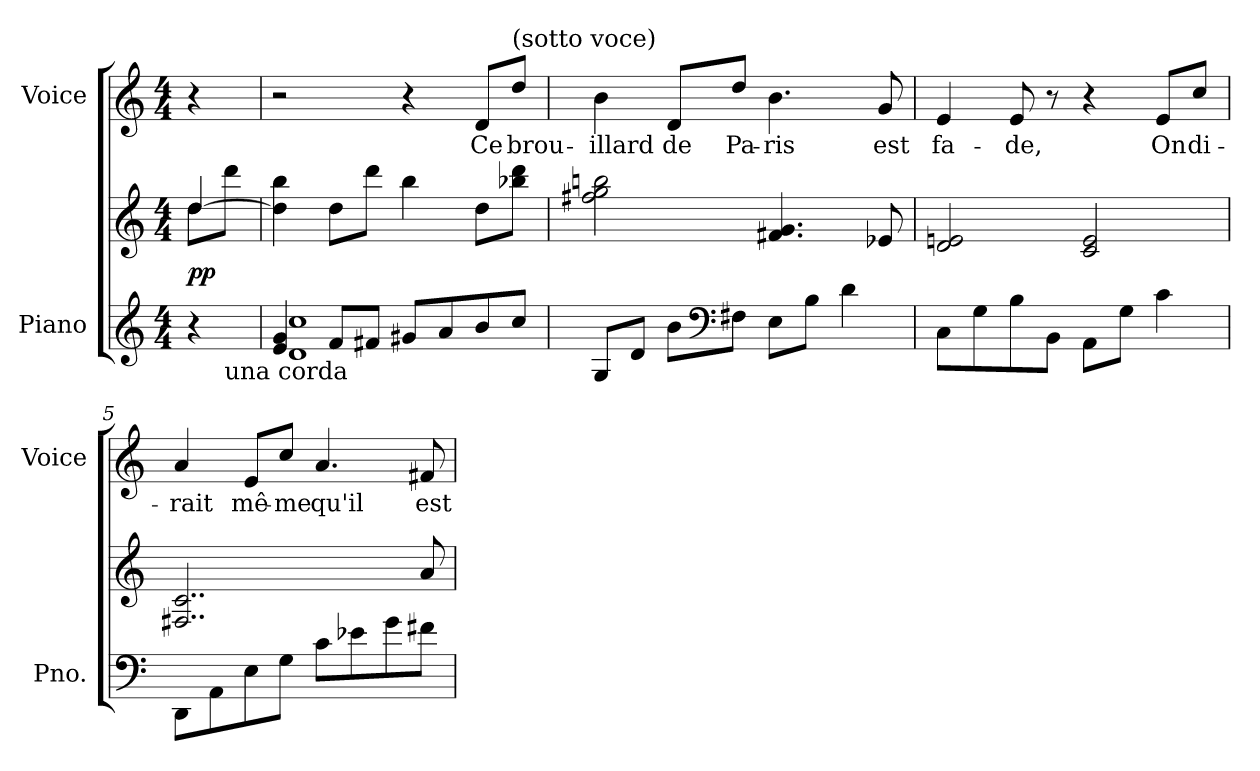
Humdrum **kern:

**kern	**kern	**dynam	**kern	**text
*part2	*part2	*part2	*part1	*part1
*staff3	*staff2	*staff2/3	*staff1	*staff1
*I"Piano	*	*	*I"Voice	*
*I'Pno.	*	*	*I'Voice	*
!!LO:PB:g=z
*clefG2	*clefG2	*	*clefG2	*
*k[]	*k[]	*	*k[]	*
*M4/4	*M4/4	*	*M4/4	*
=1	=1	=1	=1	=1
*^	*^	*	*	*
4r	8ryy	[<4ddi/	8ddi\L	pp	4r	.
!	!LO:TX:b:t=una corda	!	!	!	!	!
.	8ryy	.	8dddi\J	.	.	.
*	*	*v	*v	*	*	*
=2	=2	=2	=2	=2	=2
4ei/ 4gi	1di 1cci	4ddi\] 4bbi	.	2r	.
8fi/L	.	8ddi\L	.	.	.
8f#Xi/J	.	8dddi\J	.	.	.
8g#Xi/L	.	4bbi\	.	4r	.
8ai/	.	.	.	.	.
!	!	!	!	!	!LO:LY:b:color=#000000
8bi/	.	8ddi\L	.	8di/L	Ce
!	!	!	!	!LO:TX:a:t=(sotto voce)	!
!	!	!	!	!	!LO:LY:b:color=#000000
8cci/J	.	8bb-Xi\ 8dddiJ	.	8ddi/J	brou-
*v	*v	*	*	*	*
=3	=3	=3	=3	=3
!	!	!	!	!LO:LY:b:color=#000000
8Gi/L	2ff#Xi\ 2ggi 2bbni	.	4bi\	-illard
8di/J	.	.	.	.
!	!	!	!	!LO:LY:b:color=#000000
8bi\L	.	.	8di/L	de
*clefF4	*	*	*	*
!	!	!	!	!LO:LY:b:color=#000000
8F#Xi\J	.	.	8ddi/J	Pa-
!	!	!	!	!LO:LY:b:color=#000000
8Ei\L	4.f#Xi/ 4.gi	.	4.bi\	-ris
8Bi\J	.	.	.	.
4di\	.	.	.	.
!	!	!	!	!LO:LY:b:color=#000000
.	8e-Xi/	.	8gi/	est
=4	=4	=4	=4	=4
!	!	!	!	!LO:LY:b:color=#000000
8Ci\L	2di/ 2eni	.	4ei/	fa-
8Gi\	.	.	.	.
!	!	!	!	!LO:LY:b:color=#000000
8Bi\	.	.	8ei/	-de,
8BBi\J	.	.	8r	.
8AAi\L	2ci/ 2ei	.	4r	.
8Gi\J	.	.	.	.
!	!	!	!	!LO:LY:b:color=#000000
4ci\	.	.	8ei/L	On
!	!	!	!	!LO:LY:b:color=#000000
.	.	.	8cci/J	di-
!!LO:LB:g=z
=5	=5	=5	=5	=5
!	!	!	!	!LO:LY:b:color=#000000
8DDi\L	2..F#Xi/ 2..ci	.	4ai/	-rait
8AAi\	.	.	.	.
!	!	!	!	!LO:LY:b:color=#000000
8Ei\	.	.	8ei/L	mê-
!	!	!	!	!LO:LY:b:color=#000000
8Gi\J	.	.	8cci/J	-me
!	!	!	!	!LO:LY:b:color=#000000
8ci\L	.	.	4.ai/	qu'il
8e-Xi\	.	.	.	.
8gi\	.	.	.	.
!	!	!	!	!LO:LY:b:color=#000000
8f#Xi\J	8ai/	.	8f#Xi/	est
=	=	=	=	=
*-	*-	*-	*-	*-
